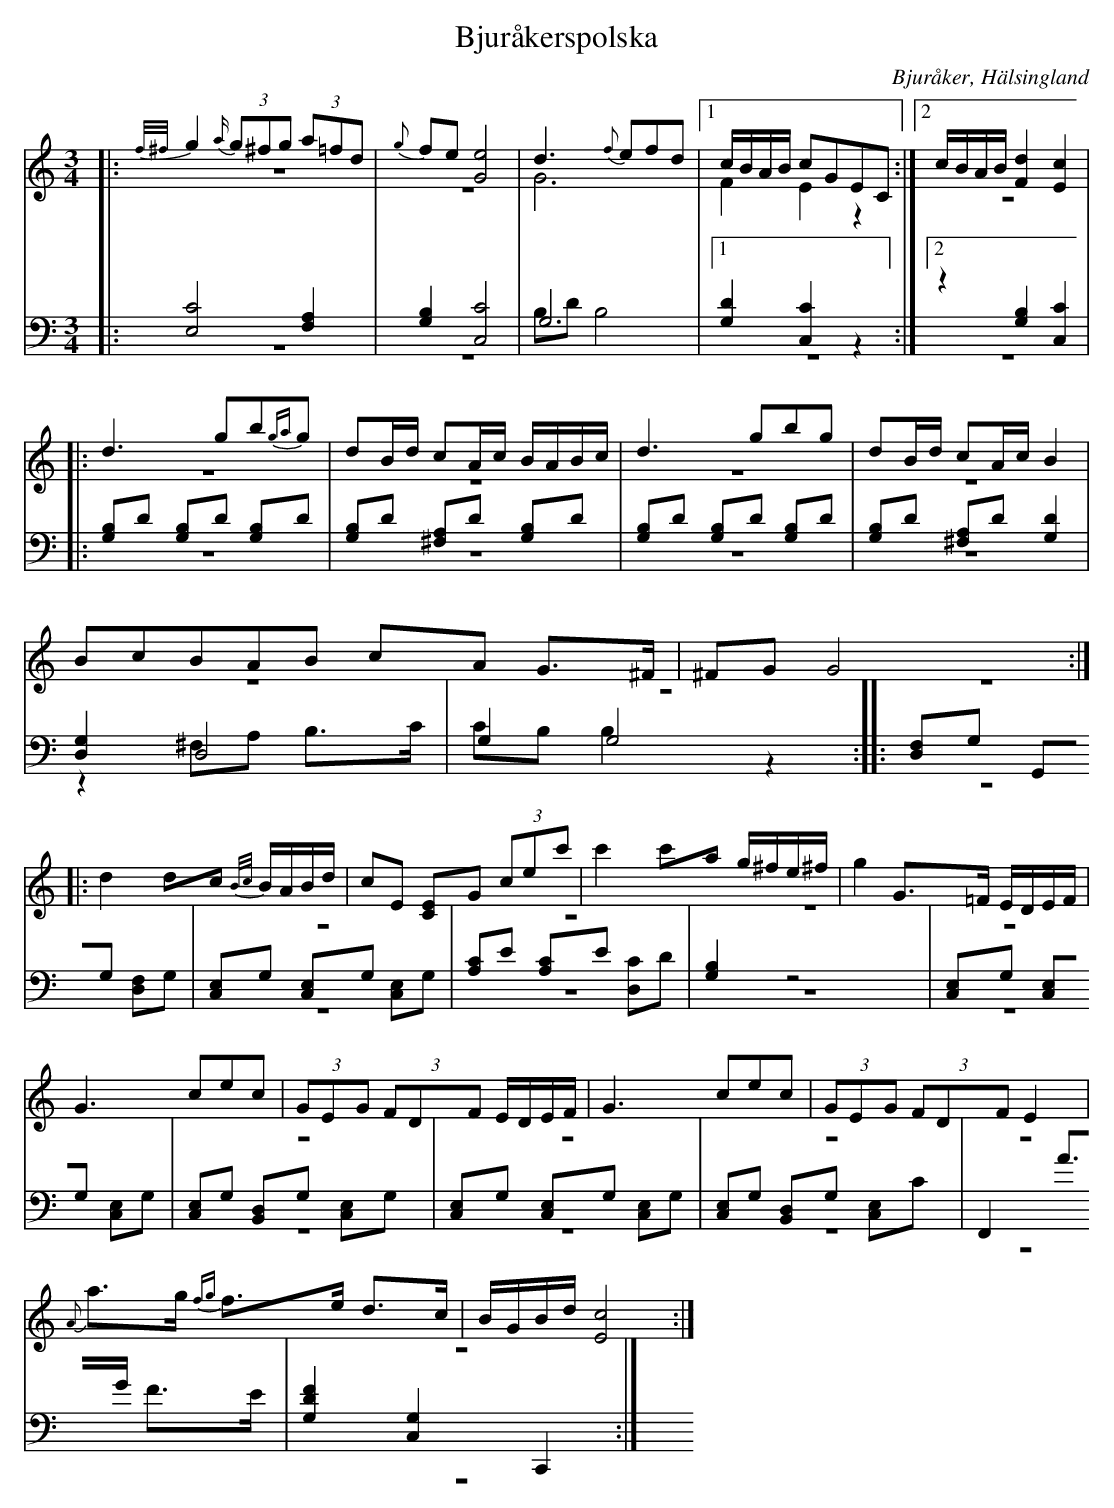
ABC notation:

X:1
T: Bjuråkerspolska
O: Bjuråker, Hälsingland
M: 3/4
L: 1/8
K: C
V:1
V:2 merge
V:3
V:4 merge
V:1
|:{f/^f/}g2 {a/} (3g^fg (3a=fd|{g}fe [G4e4]|d3 {f}efd|1 c/B/A/B/ cGEC:|2 c/B/A/B/ [F2d2][E2c2]|
|:d3 gb{ga}g| dB/d/ cA/c/ B/A/B/c/| d3 gbg| dB/d/ cA/c/ B2|
B2/5c2/5B2/5A2/5B2/5 cA G>^F| ^FG G4 :|
|:d2 dc {B/c/}B/A/B/d/|cE [CE]G (3cec'|c'2 c'a g/^f/e/^f/|g2 G>=F E/D/E/F/|
G3 cec|(3GEG (3FDF E/D/E/F/|G3 cec|(3GEG (3FDF E2|
{A}a>g {fg}f>e d>c|B/G/B/d/ [E4c4]:|
V:2
|:z6|z6|G6|1 F2 E2 z2:|2 z6|
|:z6|z6|z6|z6|
z6|z6:|
|:z6|z6|z6|z6|
z6|z6|z6|z6|
z6|z6:|
V:3 clef=bass
|:[E,4C4] [F,2A,2]|[G,2B,2] [C,4C4]|G,6|1 [G,2D2][C,2C2] z2:|2 z2 [G,2B,2][C,2C2]|
|:[G,B,]D [G,B,]D [G,B,]D|[G,B,]D [^F,A,]D [G,B,]D|[G,B,]D [G,B,]D [G,B,]D|[G,B,]D [^F,A,]D [G,2D2]|
[D,2G,2] D,4|G,2 G,4:|
|:[D,F,]G, G,,G, [D,F,]G,|[C,E,]G, [C,E,]G, [C,E,]G,|[A,C]E [A,C]E [D,C]D| [G,2B,2] z4|
[C,E,]G, [C,E,]G, [C,E,]G,|[C,E,]G, [B,,D,]G, [C,E,]G,|[C,E,]G, [C,E,]G, [C,E,]G,|[C,E,]G, [B,,D,]G, [C,E,]C|
F,,2 A>G F>E|[G,2D2F2] [C,2G,2] C,,2:|
V:4 clef=bass
|:z6|z6|B,D B,4|1 z6:|2 z6|
|:z6|z6|z6| z6|
z2 ^F,A, B,>C |CB, B,2 z2:|
|:z6|z6|z6|z6|
z6|z6|z6|z6|
z6|z6:|
